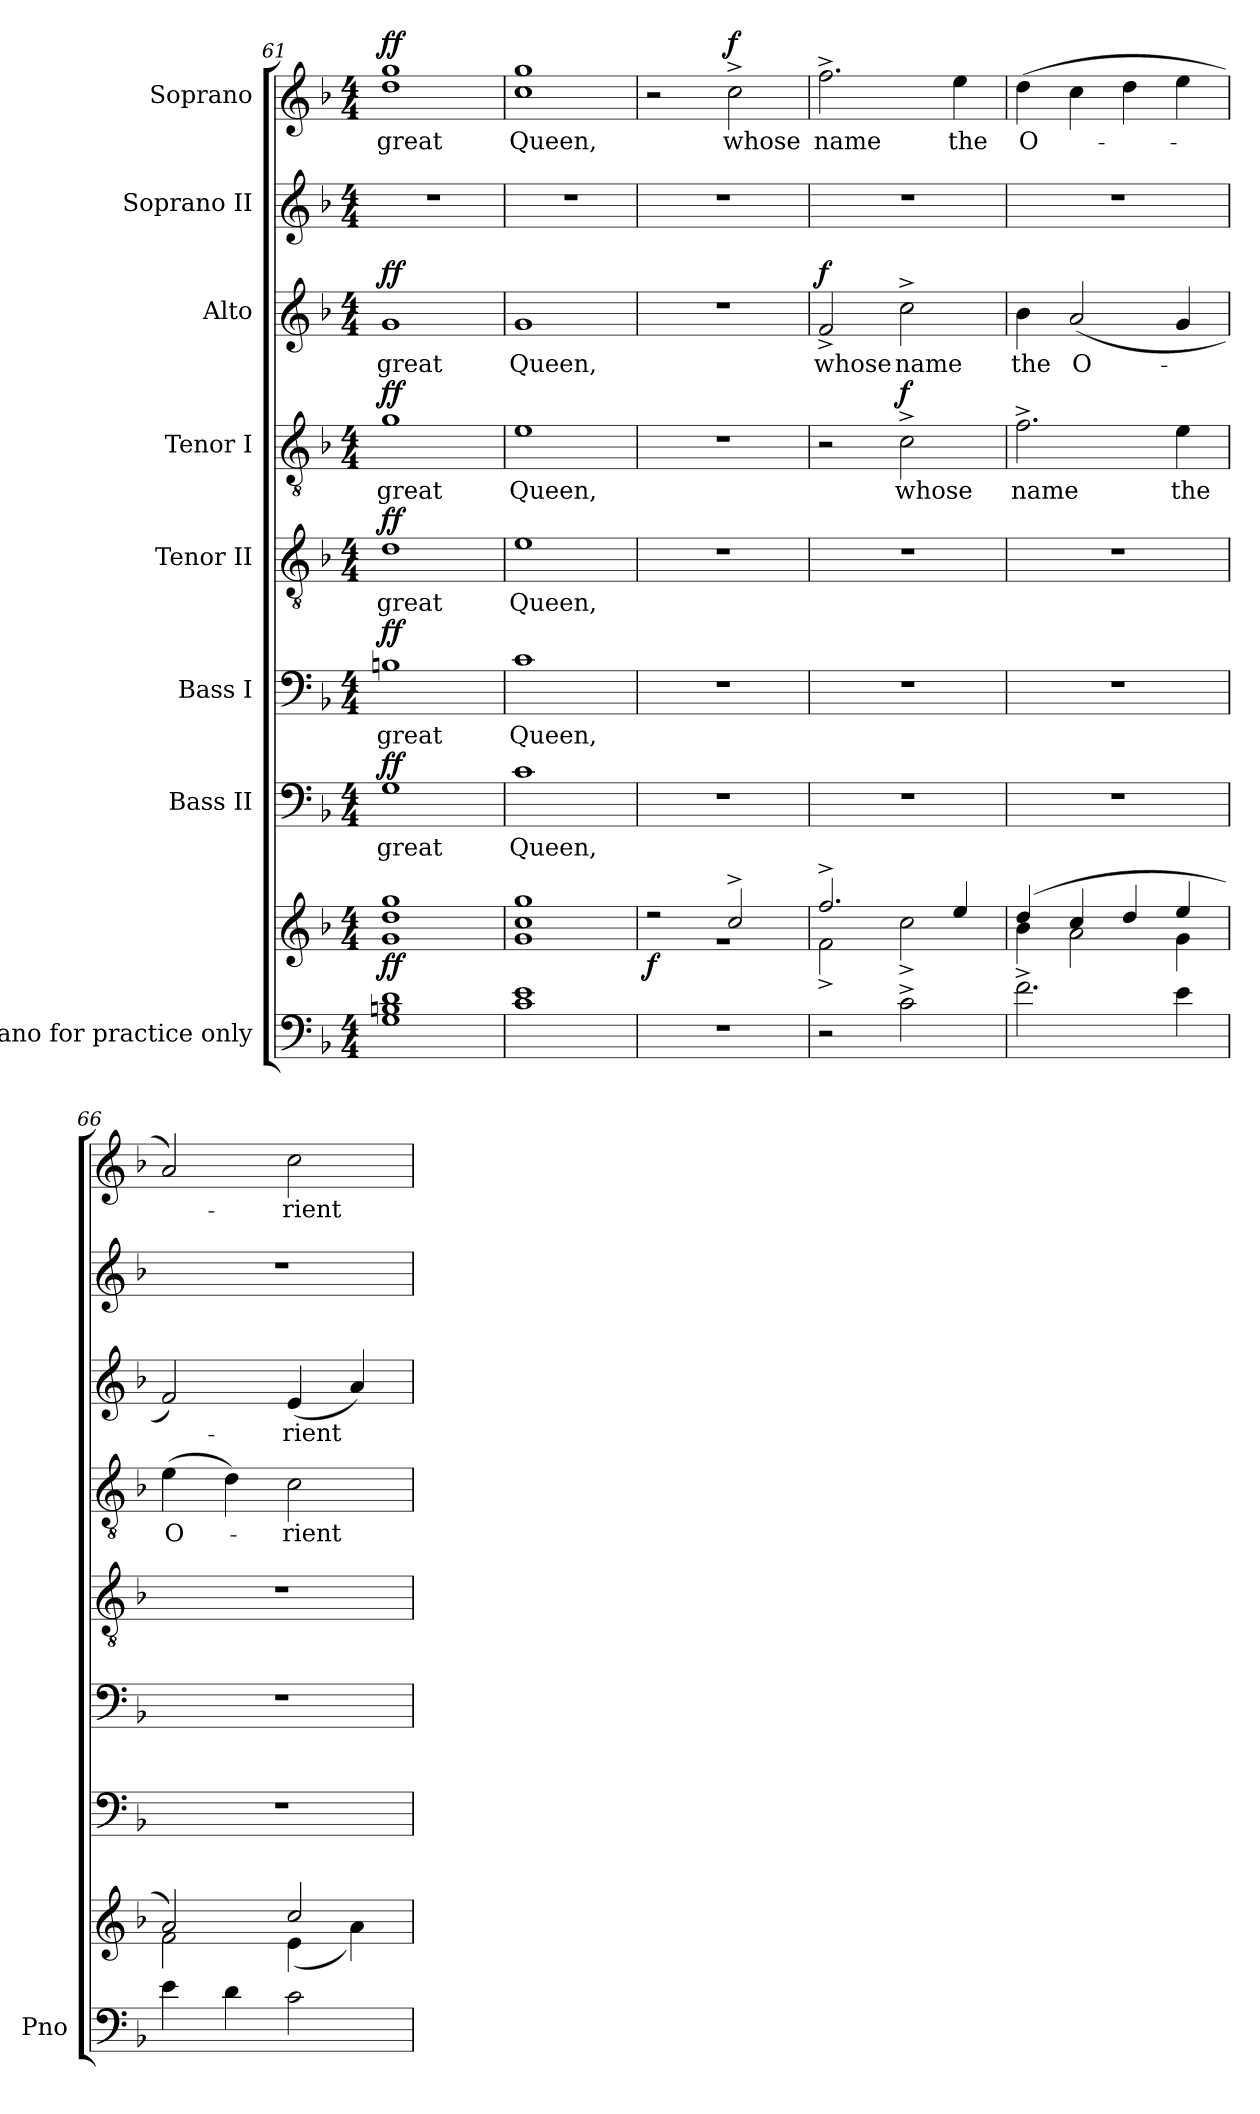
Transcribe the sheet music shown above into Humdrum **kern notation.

**kern	**kern	**dynam	**kern	**text	**dynam	**kern	**text	**dynam	**kern	**text	**dynam	**kern	**text	**dynam	**kern	**text	**dynam	**kern	**kern	**text	**dynam
*part8	*part8	*part8	*part7	*part7	*part7	*part6	*part6	*part6	*part5	*part5	*part5	*part4	*part4	*part4	*part3	*part3	*part3	*part2	*part1	*part1	*part1
*staff9	*staff8	*staff8/9	*staff7	*staff7	*staff7	*staff6	*staff6	*staff6	*staff5	*staff5	*staff5	*staff4	*staff4	*staff4	*staff3	*staff3	*staff3	*staff2	*staff1	*staff1	*staff1
*I"Piano for practice only	*	*	*I"Bass II	*	*	*I"Bass I	*	*	*I"Tenor II	*	*	*I"Tenor I	*	*	*I"Alto	*	*	*I"Soprano II	*I"Soprano	*	*
*I'Pno	*	*	*	*	*	*	*	*	*	*	*	*	*	*	*	*	*	*	*	*	*
!!LO:PB:g=z
*clefF4	*clefG2	*	*clefF4	*	*	*clefF4	*	*	*clefGv2	*	*	*clefGv2	*	*	*clefG2	*	*	*clefG2	*clefG2	*	*
*k[b-]	*k[b-]	*	*k[b-]	*	*	*k[b-]	*	*	*k[b-]	*	*	*k[b-]	*	*	*k[b-]	*	*	*k[b-]	*k[b-]	*	*
*M4/4	*M4/4	*	*M4/4	*	*	*M4/4	*	*	*M4/4	*	*	*M4/4	*	*	*M4/4	*	*	*M4/4	*M4/4	*	*
=61	=61	=61	=61	=61	=61	=61	=61	=61	=61	=61	=61	=61	=61	=61	=61	=61	=61	=61	=61	=61	=61
*^	*^	*	*	*	*	*	*	*	*	*	*	*	*	*	*	*	*	*	*	*	*
*	*^	*	*	*	*	*	*	*	*	*	*	*	*	*	*	*	*	*	*	*	*	*	*
!	!	!	!	!	!LO:DY:b	!	!LO:LY:b	!LO:DY:a	!	!LO:LY:b	!LO:DY:a	!	!LO:LY:b	!LO:DY:a	!	!LO:LY:b	!LO:DY:a	!	!LO:LY:b	!LO:DY:a	!	!	!LO:LY:b	!LO:DY:a
1d	1Bn	1G	1dd 1gg	1g	ff	1G	great	ff	1Bn	great	ff	1d	great	ff	1g	great	ff	1g	great	ff	1r	1dd 1gg	great	ff
=62	=62	=62	=62	=62	=62	=62	=62	=62	=62	=62	=62	=62	=62	=62	=62	=62	=62	=62	=62	=62	=62	=62	=62	=62
!	!	!	!	!	!	!	!LO:LY:b	!	!	!LO:LY:b	!	!	!LO:LY:b	!	!	!LO:LY:b	!	!	!LO:LY:b	!	!	!	!LO:LY:b	!
*	*v	*v	*	*	*	*	*	*	*	*	*	*	*	*	*	*	*	*	*	*	*	*	*	*
1e	1c	1cc 1gg	1g	.	1c	Queen,	.	1c	Queen,	.	1e	Queen,	.	1e	Queen,	.	1g	Queen,	.	1r	1cc 1gg	Queen,	.
=63	=63	=63	=63	=63	=63	=63	=63	=63	=63	=63	=63	=63	=63	=63	=63	=63	=63	=63	=63	=63	=63	=63	=63
!	!	!	!	!LO:DY:b	!	!	!	!	!	!	!	!	!	!	!	!	!	!	!	!	!	!	!
*v	*v	*	*	*	*	*	*	*	*	*	*	*	*	*	*	*	*	*	*	*	*	*	*
1r	2r	1r	f	1r	.	.	1r	.	.	1r	.	.	1r	.	.	1r	.	.	1r	2r	.	.
!	!	!	!	!	!	!	!	!	!	!	!	!	!	!	!	!	!	!	!	!	!LO:LY:b	!LO:DY:a
.	2cc^>/	.	.	.	.	.	.	.	.	.	.	.	.	.	.	.	.	.	.	2cc^\	whose	f
=64	=64	=64	=64	=64	=64	=64	=64	=64	=64	=64	=64	=64	=64	=64	=64	=64	=64	=64	=64	=64	=64	=64
!	!	!	!	!	!	!	!	!	!	!	!	!	!	!	!	!	!LO:LY:b	!LO:DY:a	!	!	!LO:LY:b	!
2r	2.ff^/	2f^\	.	1r	.	.	1r	.	.	1r	.	.	2r	.	.	2f^>/	whose	f	1r	2.ff^\	name	.
!	!	!	!	!	!	!	!	!	!	!	!	!	!	!LO:LY:b	!LO:DY:a	!	!LO:LY:b	!	!	!	!	!
2c^\	.	2cc^\	.	.	.	.	.	.	.	.	.	.	2c^\	whose	f	2cc^\	name	.	.	.	.	.
!	!	!	!	!	!	!	!	!	!	!	!	!	!	!	!	!	!	!	!	!	!LO:LY:b	!
.	4ee/	.	.	.	.	.	.	.	.	.	.	.	.	.	.	.	.	.	.	4ee\	the	.
=65	=65	=65	=65	=65	=65	=65	=65	=65	=65	=65	=65	=65	=65	=65	=65	=65	=65	=65	=65	=65	=65	=65
!	!	!	!	!	!	!	!	!	!	!	!	!	!	!LO:LY:b	!	!	!LO:LY:b	!	!	!	!LO:LY:b	!
2.f^\	(4dd/	4b-\	.	1r	.	.	1r	.	.	1r	.	.	2.f^\	name	.	4b-\	the	.	1r	(4dd\	O-	.
!	!	!	!	!	!	!	!	!	!	!	!	!	!	!	!	!	!LO:LY:b	!	!	!	!	!
.	4cc/	2a\	.	.	.	.	.	.	.	.	.	.	.	.	.	(2a/	O-	.	.	4cc\	.	.
.	4dd/	.	.	.	.	.	.	.	.	.	.	.	.	.	.	.	.	.	.	4dd\	.	.
!	!	!	!	!	!	!	!	!	!	!	!	!	!	!LO:LY:b	!	!	!	!	!	!	!	!
4e\	4ee/	4g\	.	.	.	.	.	.	.	.	.	.	4e\	the	.	4g/	.	.	.	4ee\	.	.
=66	=66	=66	=66	=66	=66	=66	=66	=66	=66	=66	=66	=66	=66	=66	=66	=66	=66	=66	=66	=66	=66	=66
!	!	!	!	!	!	!	!	!	!	!	!	!	!	!LO:LY:b	!	!	!	!	!	!	!	!
4e\	2a/)	2f\	.	1r	.	.	1r	.	.	1r	.	.	(4e\	O-	.	2f/)	.	.	1r	2a/)	.	.
4d\	.	.	.	.	.	.	.	.	.	.	.	.	4d\)	.	.	.	.	.	.	.	.	.
!	!	!	!	!	!	!	!	!	!	!	!	!	!	!LO:LY:b	!	!	!LO:LY:b	!	!	!	!LO:LY:b	!
2c\	2cc/	(4e\	.	.	.	.	.	.	.	.	.	.	2c\	-rient	.	(4e/	-rient	.	.	2cc\	-rient	.
.	.	4a\)	.	.	.	.	.	.	.	.	.	.	.	.	.	4a/)	.	.	.	.	.	.
*	*v	*v	*	*	*	*	*	*	*	*	*	*	*	*	*	*	*	*	*	*	*	*
=	=	=	=	=	=	=	=	=	=	=	=	=	=	=	=	=	=	=	=	=	=
*-	*-	*-	*-	*-	*-	*-	*-	*-	*-	*-	*-	*-	*-	*-	*-	*-	*-	*-	*-	*-	*-
